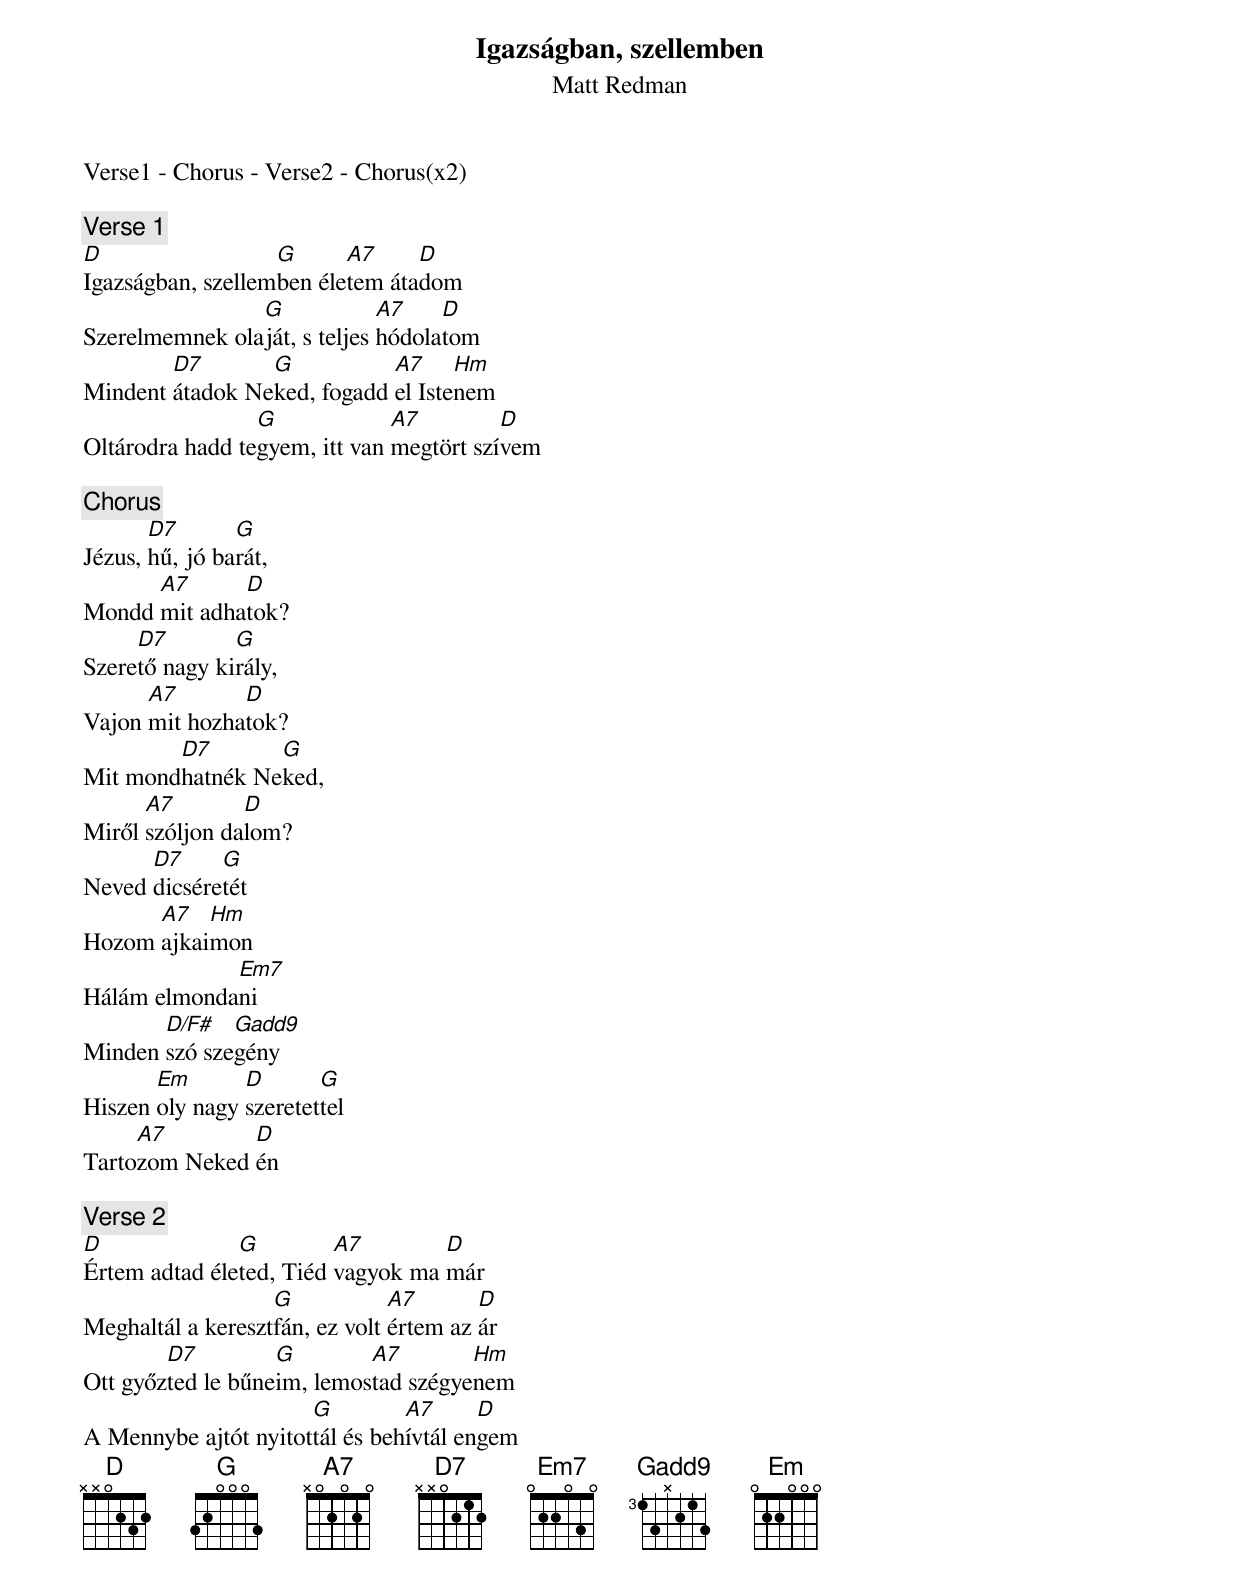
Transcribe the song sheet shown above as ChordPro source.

{title: Igazságban, szellemben}
{subtitle: Matt Redman}

Verse1 - Chorus - Verse2 - Chorus(x2)

{c:Verse 1}
[D]Igazságban, szellem[G]ben éle[A7]tem áta[D]dom
Szerelmemnek ola[G]ját, s teljes [A7]hódola[D]tom
Mindent [D7]átadok Ne[G]ked, fogadd [A7]el Iste[Hm]nem
Oltárodra hadd te[G]gyem, itt van [A7]megtört szí[D]vem

{c:Chorus}
Jézus, [D7]hű, jó ba[G]rát,
Mondd [A7]mit adha[D]tok?
Szere[D7]tő nagy ki[G]rály,
Vajon [A7]mit hozha[D]tok?
Mit mond[D7]hatnék Ne[G]ked,
Miről [A7]szóljon da[D]lom?
Neved [D7]dicsére[G]tét
Hozom [A7]ajkai[Hm]mon
Hálám elmonda[Em7]ni
Minden [D/F#]szó sze[Gadd9]gény
Hiszen [Em]oly nagy [D]szeretet[G]tel
Tarto[A7]zom Neked [D]én

{c:Verse 2}
[D]Értem adtad éle[G]ted, Tiéd [A7]vagyok ma [D]már
Meghaltál a kereszt[G]fán, ez volt [A7]értem az [D]ár
Ott győz[D7]ted le bűne[G]im, lemos[A7]tad szégye[Hm]nem
A Mennybe ajtót nyitot[G]tál és beh[A7]ívtál en[D]gem
